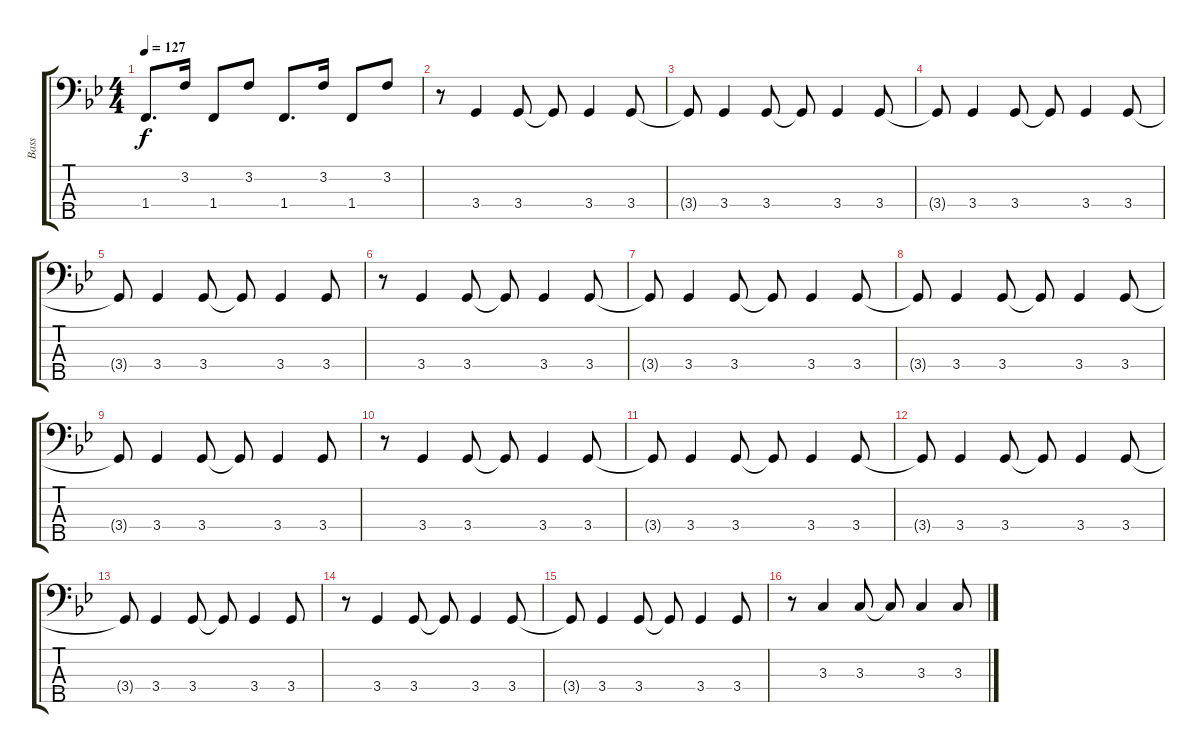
\track ("Bass" "Bass") {instrument electricbasspick}
\staff {score tabs}
\tuning (G2 D2 A1 E1 B0) {hide}
\ts (4 4)
\tempo 127
\clef f4
\ks bb
1.4.8{d dy f} 3.2.16 1.4.8 3.2.8 1.4.8{d} 3.2.16 1.4.8 3.2.8 |
r.8 3.4.4 3.4.8 3.4{t}.8 3.4.4 3.4.8 |
3.4{t}.8 3.4.4 3.4.8 3.4{t}.8 3.4.4 3.4.8 |
3.4{t}.8 3.4.4 3.4.8 3.4{t}.8 3.4.4 3.4.8 |
3.4{t}.8 3.4.4 3.4.8 3.4{t}.8 3.4.4 3.4.8 |
r.8 3.4.4 3.4.8 3.4{t}.8 3.4.4 3.4.8 |
3.4{t}.8 3.4.4 3.4.8 3.4{t}.8 3.4.4 3.4.8 |
3.4{t}.8 3.4.4 3.4.8 3.4{t}.8 3.4.4 3.4.8 |
3.4{t}.8 3.4.4 3.4.8 3.4{t}.8 3.4.4 3.4.8 |
r.8 3.4.4 3.4.8 3.4{t}.8 3.4.4 3.4.8 |
3.4{t}.8 3.4.4 3.4.8 3.4{t}.8 3.4.4 3.4.8 |
3.4{t}.8 3.4.4 3.4.8 3.4{t}.8 3.4.4 3.4.8 |
3.4{t}.8 3.4.4 3.4.8 3.4{t}.8 3.4.4 3.4.8 |
r.8 3.4.4 3.4.8 3.4{t}.8 3.4.4 3.4.8 |
3.4{t}.8 3.4.4 3.4.8 3.4{t}.8 3.4.4 3.4.8 |
r.8 3.3.4 3.3.8 3.3{t}.8 3.3.4 3.3.8
